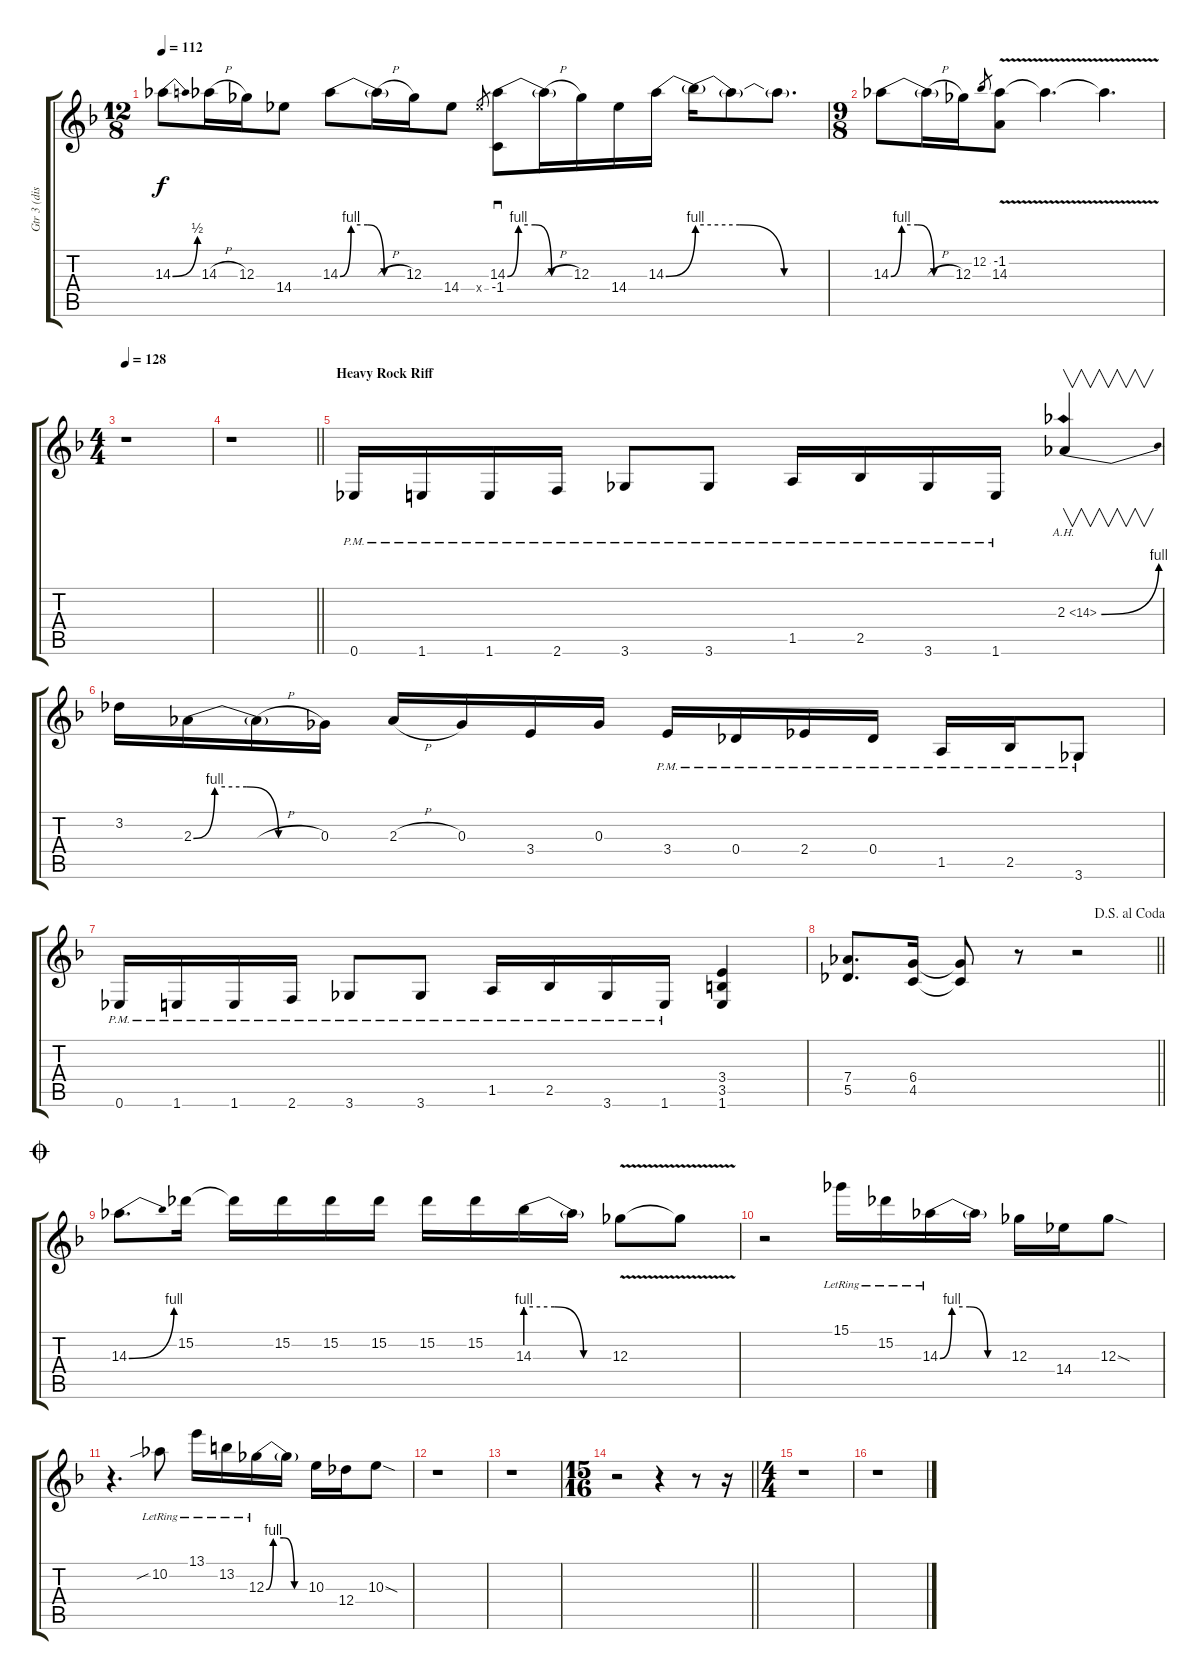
\track ("Gtr 3 (dist.)" "Gtr 3 (dis") {instrument overdrivenguitar}
\staff {score tabs}
\tuning (Eb4 Bb3 Gb3 Db3 Ab2 Eb2) {hide}
\ts (12 8)
\tempo 112
\clef g2
\ks f
14.3{be (bend 0 0 60 2)}.8{dy f} 14.3{h}.16 12.3.16 14.4.8 14.3{be (custom 0 0 10 4 25 4 40 0 60 0)}.8 14.3{h t}.16 12.3.16 14.4.8 14.4{x}.8{gr} (14.3{be (custom 0 0 10 4 25 4 40 0 60 0)} -1.4).8{sd} 14.3{h t}.16 12.3.16 14.4.16 14.3{be (bend 0 0 60 4)}.16 14.3{be (custom 0 4 20 4 40 0 60 0) t}.16 14.3{t}.8 14.3{t}.8{d} |
\ts (9 8)
14.3{be (custom 0 0 10 4 25 4 40 0 60 0)}.8 14.3{h t}.16 12.3.16 12.2.8{gr} (-1.2 14.3{v}).8 14.3{v t}.4{d} 14.3{v t}.4{d} |
\ts (4 4)
\tempo 128
r.1 |
\barLineRight lightlight
r.1 |
\section ("" "Heavy Rock Riff")
0.6{pm}.16 1.6{pm}.16 1.6{pm}.16 2.6{pm}.16 3.6{pm}.8 3.6{pm}.8 1.5{pm}.16 2.5{pm}.16 3.6{pm}.16 1.6{pm}.16 2.3{be (bend 0 0 60 4) ah 12}.4{v} |
3.2.16 2.3{be (custom 0 0 10 4 25 4 40 0 60 0)}.16 2.3{h t}.16 0.3.16 2.3{h}.16 0.3.16 3.4.16 0.3.16 3.4{pm}.16 0.4{pm}.16 2.4{pm}.16 0.4{pm}.16 1.5{pm}.16 2.5{pm}.16 3.6{pm}.8 |
0.6{pm}.16 1.6{pm}.16 1.6{pm}.16 2.6{pm}.16 3.6{pm}.8 3.6{pm}.8 1.5{pm}.16 2.5{pm}.16 3.6{pm}.16 1.6{pm}.16 (3.4 3.5 1.6).4 |
\jump dalsegnoalcoda
\barLineRight lightlight
(7.4 5.5).8{d} (6.4 4.5).16 (6.4{t} 4.5{t}).8 r.8 r.2 |
\jump coda
14.3{be (bend 0 0 60 4)}.8{d} 15.2.16 15.2{t}.16 15.2.16 15.2.16 15.2.16 15.2.16 15.2.16 14.3{be (custom 0 4 20 4 40 0 60 0)}.16 14.3{t}.16 12.3{v}.8 12.3{v t}.8 |
r.2 15.1{lr}.16 15.2{lr}.16 14.3{be (custom 0 0 10 4 25 4 40 0 60 0) lr}.16 14.3{t}.16 12.3.16 14.4.16 12.3{sod}.8 |
r.4{d} 10.2{sib lr}.8 13.1{lr}.16 13.2{lr}.16 12.3{be (custom 0 0 10 4 25 4 40 0 60 0) lr}.16 12.3{t}.16 10.3.16 12.4.16 10.3{sod}.8 |
r.1 |
r.1 |
\ts (15 16)
\barLineRight lightlight
r.2 r.4 r.8 r.16 |
\ts (4 4)
r.1 |
r.1
